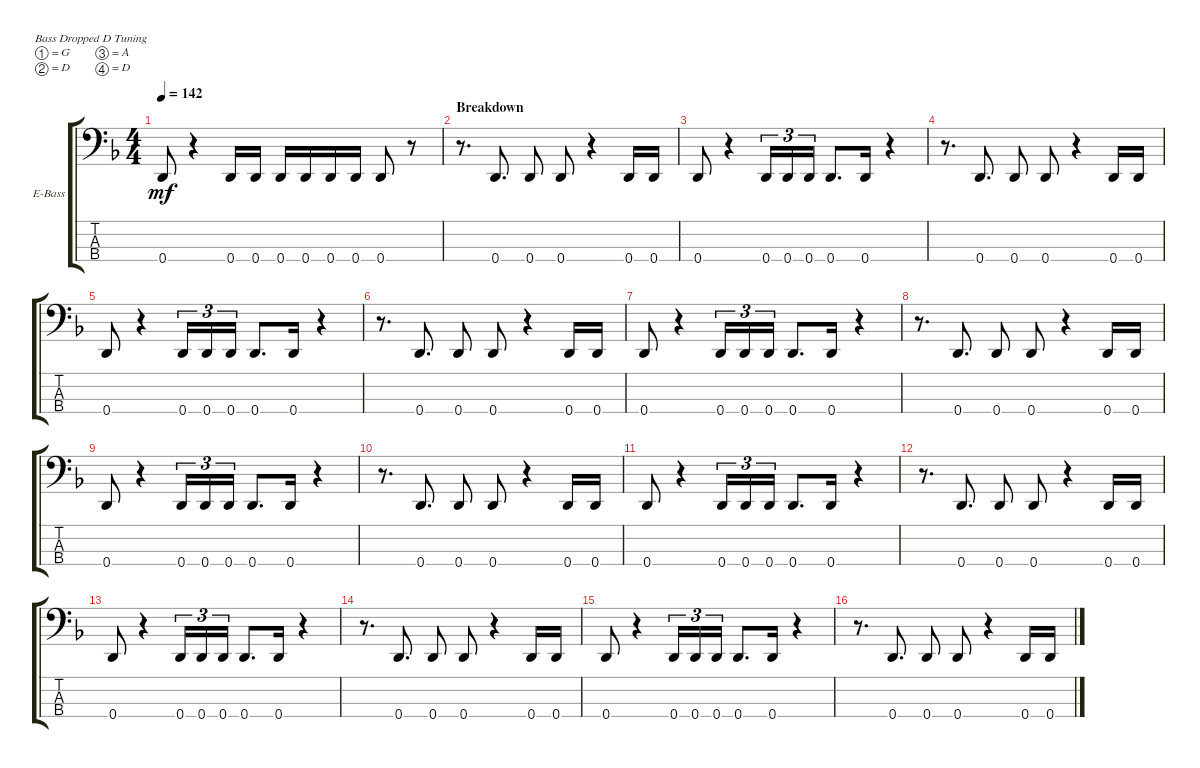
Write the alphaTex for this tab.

\bracketExtendMode groupsimilarinstruments
\firstSystemTrackNameOrientation horizontal
\otherSystemsTrackNameOrientation horizontal
\track ("Electric Bass" "E-Bass") {instrument electricbassfinger}
\staff {score tabs}
\tuning (G2 D2 A1 D1)
\ts (4 4)
\tempo 142
\clef f4
\ks dminor
0.4.8{dy mf} r.4 0.4.16 0.4.16 0.4.16 0.4.16 0.4.16 0.4.16 0.4.8 r.8 |
\section ("" "Breakdown")
r.8{d} 0.4.8{d} 0.4.8 0.4.8 r.4 0.4.16 0.4.16 |
0.4.8 r.4 0.4.16{tu (3 2)} 0.4.16{tu (3 2)} 0.4.16{tu (3 2)} 0.4.8{d} 0.4.16 r.4 |
r.8{d} 0.4.8{d} 0.4.8 0.4.8 r.4 0.4.16 0.4.16 |
0.4.8 r.4 0.4.16{tu (3 2)} 0.4.16{tu (3 2)} 0.4.16{tu (3 2)} 0.4.8{d} 0.4.16 r.4 |
r.8{d} 0.4.8{d} 0.4.8 0.4.8 r.4 0.4.16 0.4.16 |
0.4.8 r.4 0.4.16{tu (3 2)} 0.4.16{tu (3 2)} 0.4.16{tu (3 2)} 0.4.8{d} 0.4.16 r.4 |
r.8{d} 0.4.8{d} 0.4.8 0.4.8 r.4 0.4.16 0.4.16 |
0.4.8 r.4 0.4.16{tu (3 2)} 0.4.16{tu (3 2)} 0.4.16{tu (3 2)} 0.4.8{d} 0.4.16 r.4 |
r.8{d} 0.4.8{d} 0.4.8 0.4.8 r.4 0.4.16 0.4.16 |
0.4.8 r.4 0.4.16{tu (3 2)} 0.4.16{tu (3 2)} 0.4.16{tu (3 2)} 0.4.8{d} 0.4.16 r.4 |
r.8{d} 0.4.8{d} 0.4.8 0.4.8 r.4 0.4.16 0.4.16 |
0.4.8 r.4 0.4.16{tu (3 2)} 0.4.16{tu (3 2)} 0.4.16{tu (3 2)} 0.4.8{d} 0.4.16 r.4 |
r.8{d} 0.4.8{d} 0.4.8 0.4.8 r.4 0.4.16 0.4.16 |
0.4.8 r.4 0.4.16{tu (3 2)} 0.4.16{tu (3 2)} 0.4.16{tu (3 2)} 0.4.8{d} 0.4.16 r.4 |
r.8{d} 0.4.8{d} 0.4.8 0.4.8 r.4 0.4.16 0.4.16
